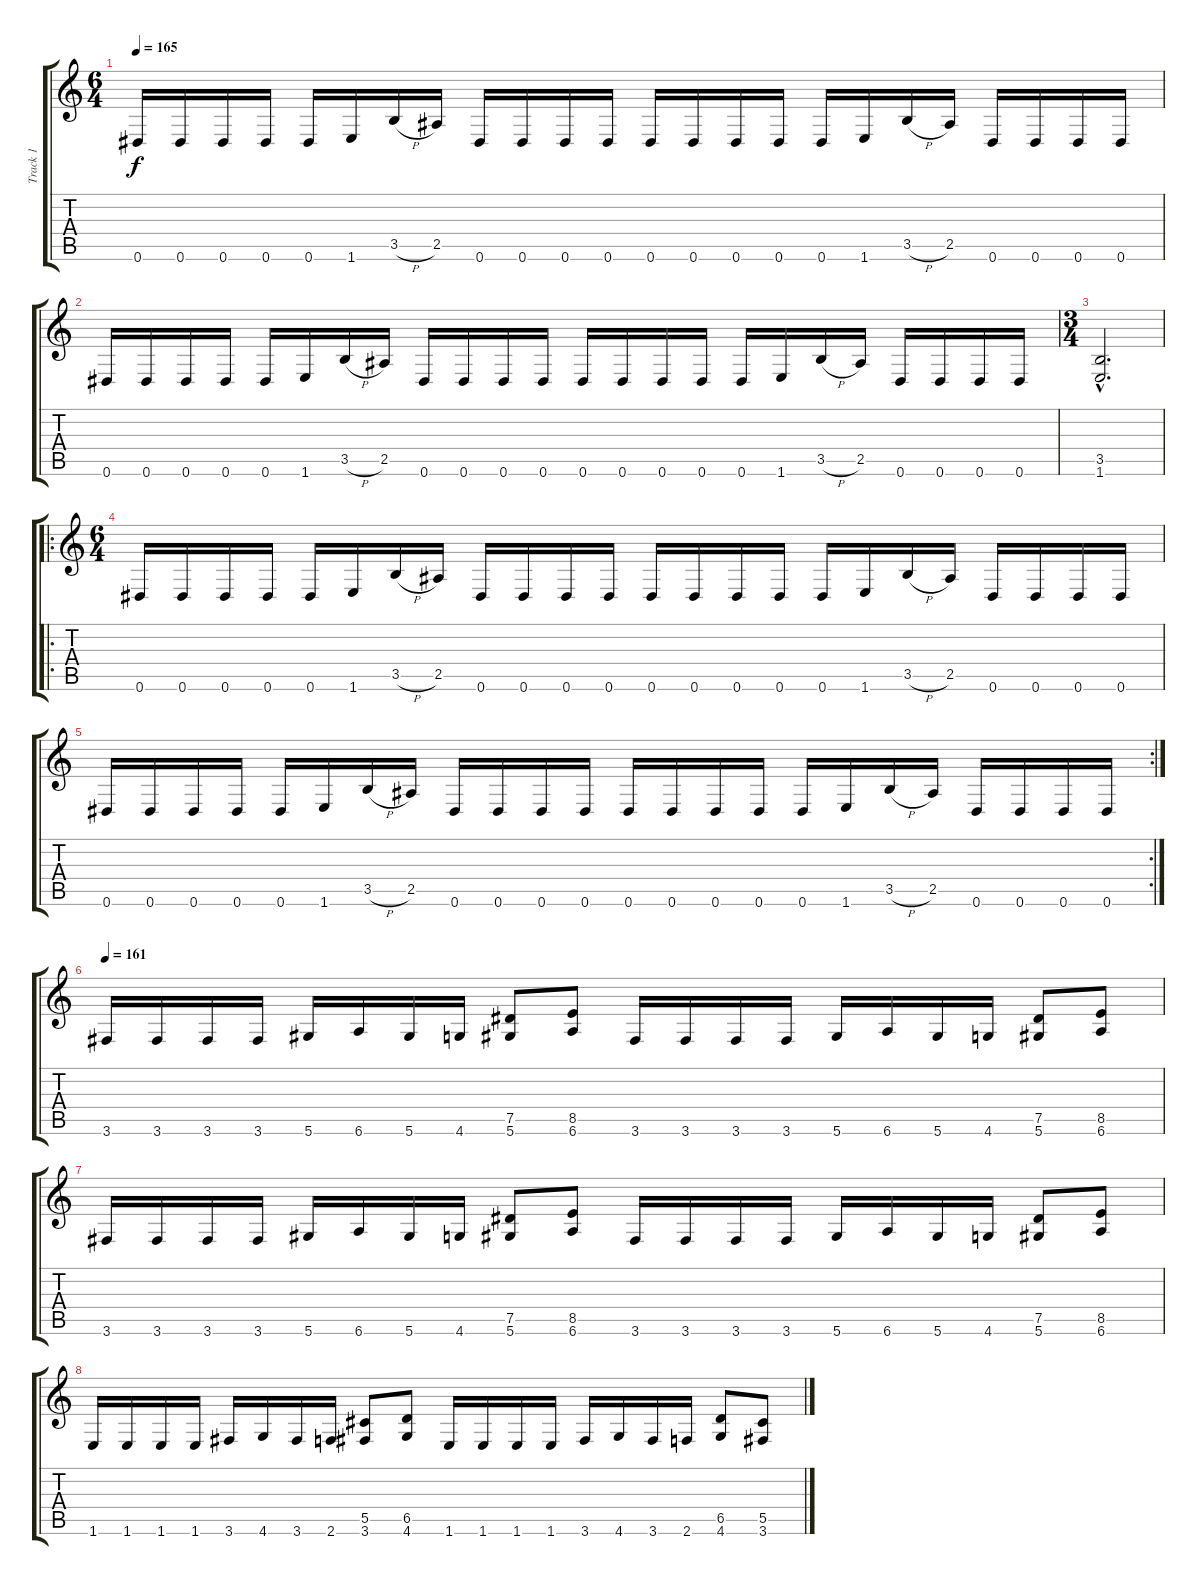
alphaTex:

\track ("Track 1" "Track 1") {instrument distortionguitar}
\staff {score tabs}
\tuning (Eb4 Bb3 Gb3 Db3 Ab2 Eb2) {hide}
\ts (6 4)
\tempo 165
\clef g2
\ks c
0.6.16{dy f} 0.6.16 0.6.16 0.6.16 0.6.16 1.6.16 3.5{h}.16 2.5.16 0.6.16 0.6.16 0.6.16 0.6.16 0.6.16 0.6.16 0.6.16 0.6.16 0.6.16 1.6.16 3.5{h}.16 2.5.16 0.6.16 0.6.16 0.6.16 0.6.16 |
0.6.16 0.6.16 0.6.16 0.6.16 0.6.16 1.6.16 3.5{h}.16 2.5.16 0.6.16 0.6.16 0.6.16 0.6.16 0.6.16 0.6.16 0.6.16 0.6.16 0.6.16 1.6.16 3.5{h}.16 2.5.16 0.6.16 0.6.16 0.6.16 0.6.16 |
\ts (3 4)
(3.5{hac} 1.6{hac}).2{d} |
\ro
\ts (6 4)
0.6.16 0.6.16 0.6.16 0.6.16 0.6.16 1.6.16 3.5{h}.16 2.5.16 0.6.16 0.6.16 0.6.16 0.6.16 0.6.16 0.6.16 0.6.16 0.6.16 0.6.16 1.6.16 3.5{h}.16 2.5.16 0.6.16 0.6.16 0.6.16 0.6.16 |
\rc 2
0.6.16 0.6.16 0.6.16 0.6.16 0.6.16 1.6.16 3.5{h}.16 2.5.16 0.6.16 0.6.16 0.6.16 0.6.16 0.6.16 0.6.16 0.6.16 0.6.16 0.6.16 1.6.16 3.5{h}.16 2.5.16 0.6.16 0.6.16 0.6.16 0.6.16 |
\tempo 161
3.6.16 3.6.16 3.6.16 3.6.16 5.6.16 6.6.16 5.6.16 4.6.16 (7.5 5.6).8 (8.5 6.6).8 3.6.16 3.6.16 3.6.16 3.6.16 5.6.16 6.6.16 5.6.16 4.6.16 (7.5 5.6).8 (8.5 6.6).8 |
3.6.16 3.6.16 3.6.16 3.6.16 5.6.16 6.6.16 5.6.16 4.6.16 (7.5 5.6).8 (8.5 6.6).8 3.6.16 3.6.16 3.6.16 3.6.16 5.6.16 6.6.16 5.6.16 4.6.16 (7.5 5.6).8 (8.5 6.6).8 |
1.6.16 1.6.16 1.6.16 1.6.16 3.6.16 4.6.16 3.6.16 2.6.16 (5.5 3.6).8 (6.5 4.6).8 1.6.16 1.6.16 1.6.16 1.6.16 3.6.16 4.6.16 3.6.16 2.6.16 (6.5 4.6).8 (5.5 3.6).8
